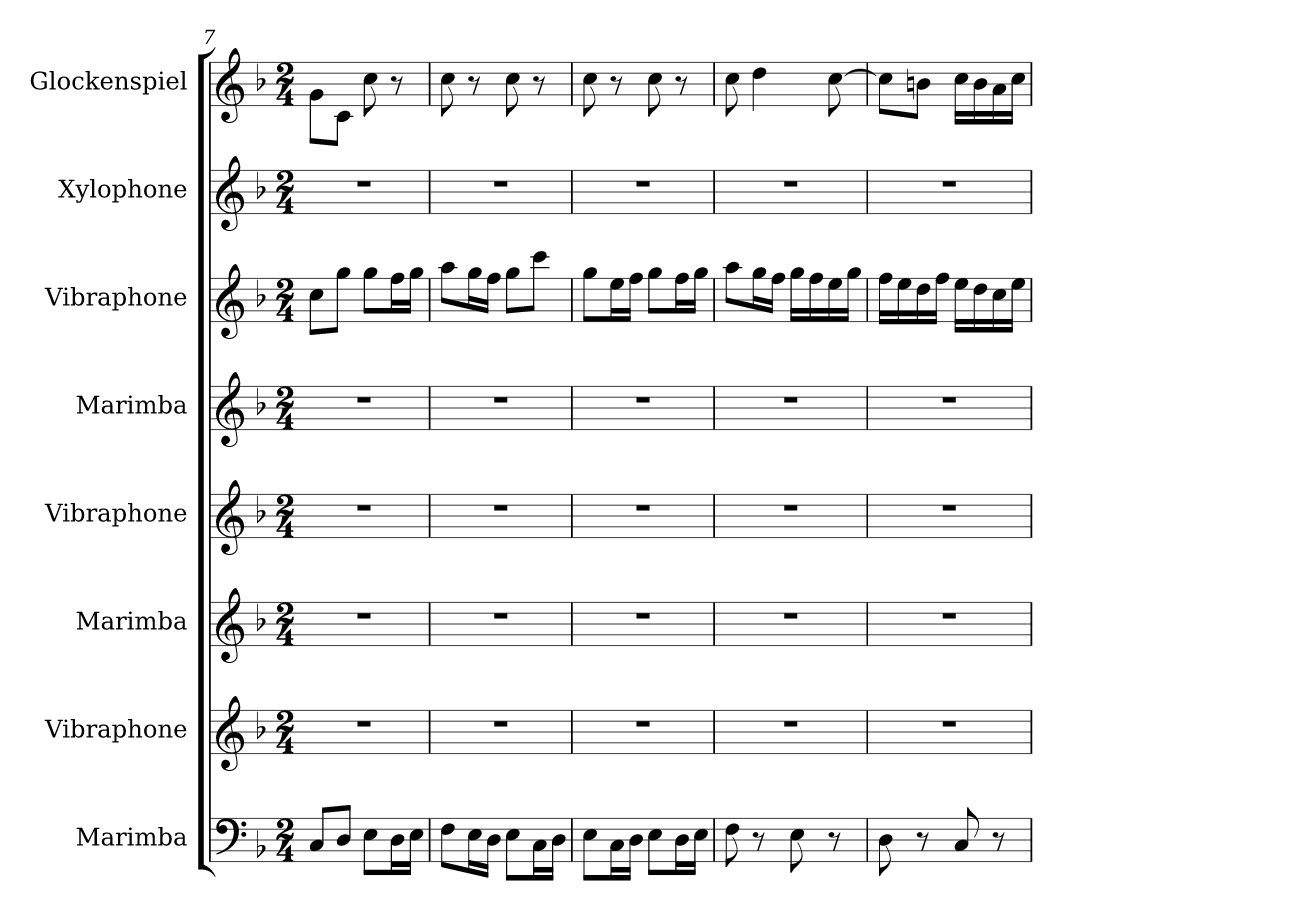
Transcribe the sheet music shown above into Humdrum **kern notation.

**kern	**kern	**kern	**kern	**kern	**kern	**kern	**kern
*part8	*part7	*part6	*part5	*part4	*part3	*part2	*part1
*staff8	*staff7	*staff6	*staff5	*staff4	*staff3	*staff2	*staff1
*I"Marimba	*I"Vibraphone	*I"Marimba	*I"Vibraphone	*I"Marimba	*I"Vibraphone	*I"Xylophone	*I"Glockenspiel
*I'Mrm.	*I'Vib.	*I'Mrm.	*I'Vib.	*I'Mrm.	*I'Vib.	*I'Xyl.	*I'Glock.
*clefF4	*clefG2	*clefG2	*clefG2	*clefG2	*clefG2	*clefG2	*clefG2
*	*	*	*	*	*	*ITrd-7c-12	*ITrd-14c-24
*k[b-]	*k[b-]	*k[b-]	*k[b-]	*k[b-]	*k[b-]	*k[b-]	*k[b-]
*M2/4	*M2/4	*M2/4	*M2/4	*M2/4	*M2/4	*M2/4	*M2/4
=7	=7	=7	=7	=7	=7	=7	=7
8C/L	2r	2r	2r	2r	8cc\L	2r	8ggg\L
8D/J	.	.	.	.	8gg\J	.	8ccc\J
8E\L	.	.	.	.	8gg\L	.	8cccc\
16D\L	.	.	.	.	16ff\L	.	8r
16E\JJ	.	.	.	.	16gg\JJ	.	.
=8	=8	=8	=8	=8	=8	=8	=8
8F\L	2r	2r	2r	2r	8aa\L	2r	8cccc\
16E\L	.	.	.	.	16gg\L	.	8r
16D\JJ	.	.	.	.	16ff\JJ	.	.
8E\L	.	.	.	.	8gg\L	.	8cccc\
16C\L	.	.	.	.	8ccc\J	.	8r
16D\JJ	.	.	.	.	.	.	.
=9	=9	=9	=9	=9	=9	=9	=9
8E\L	2r	2r	2r	2r	8gg\L	2r	8cccc\
16C\L	.	.	.	.	16ee\L	.	8r
16D\JJ	.	.	.	.	16ff\JJ	.	.
8E\L	.	.	.	.	8gg\L	.	8cccc\
16D\L	.	.	.	.	16ff\L	.	8r
16E\JJ	.	.	.	.	16gg\JJ	.	.
=10	=10	=10	=10	=10	=10	=10	=10
8F\	2r	2r	2r	2r	8aa\L	2r	8cccc\
8r	.	.	.	.	16gg\L	.	4dddd\
.	.	.	.	.	16ff\JJ	.	.
8E\	.	.	.	.	16gg\LL	.	.
.	.	.	.	.	16ff\	.	.
8r	.	.	.	.	16ee\	.	[8cccc\
.	.	.	.	.	16gg\JJ	.	.
!!LO:PB:g=z
=11	=11	=11	=11	=11	=11	=11	=11
8D\	2r	2r	2r	2r	16ff\LL	2r	8cccc\L]
.	.	.	.	.	16ee\	.	.
8r	.	.	.	.	16dd\	.	8bbbn\J
.	.	.	.	.	16ff\JJ	.	.
8C/	.	.	.	.	16ee\LL	.	16cccc\LL
.	.	.	.	.	16dd\	.	16bbb\
8r	.	.	.	.	16cc\	.	16aaa\
.	.	.	.	.	16ee\JJ	.	16cccc\JJ
=	=	=	=	=	=	=	=
*-	*-	*-	*-	*-	*-	*-	*-
